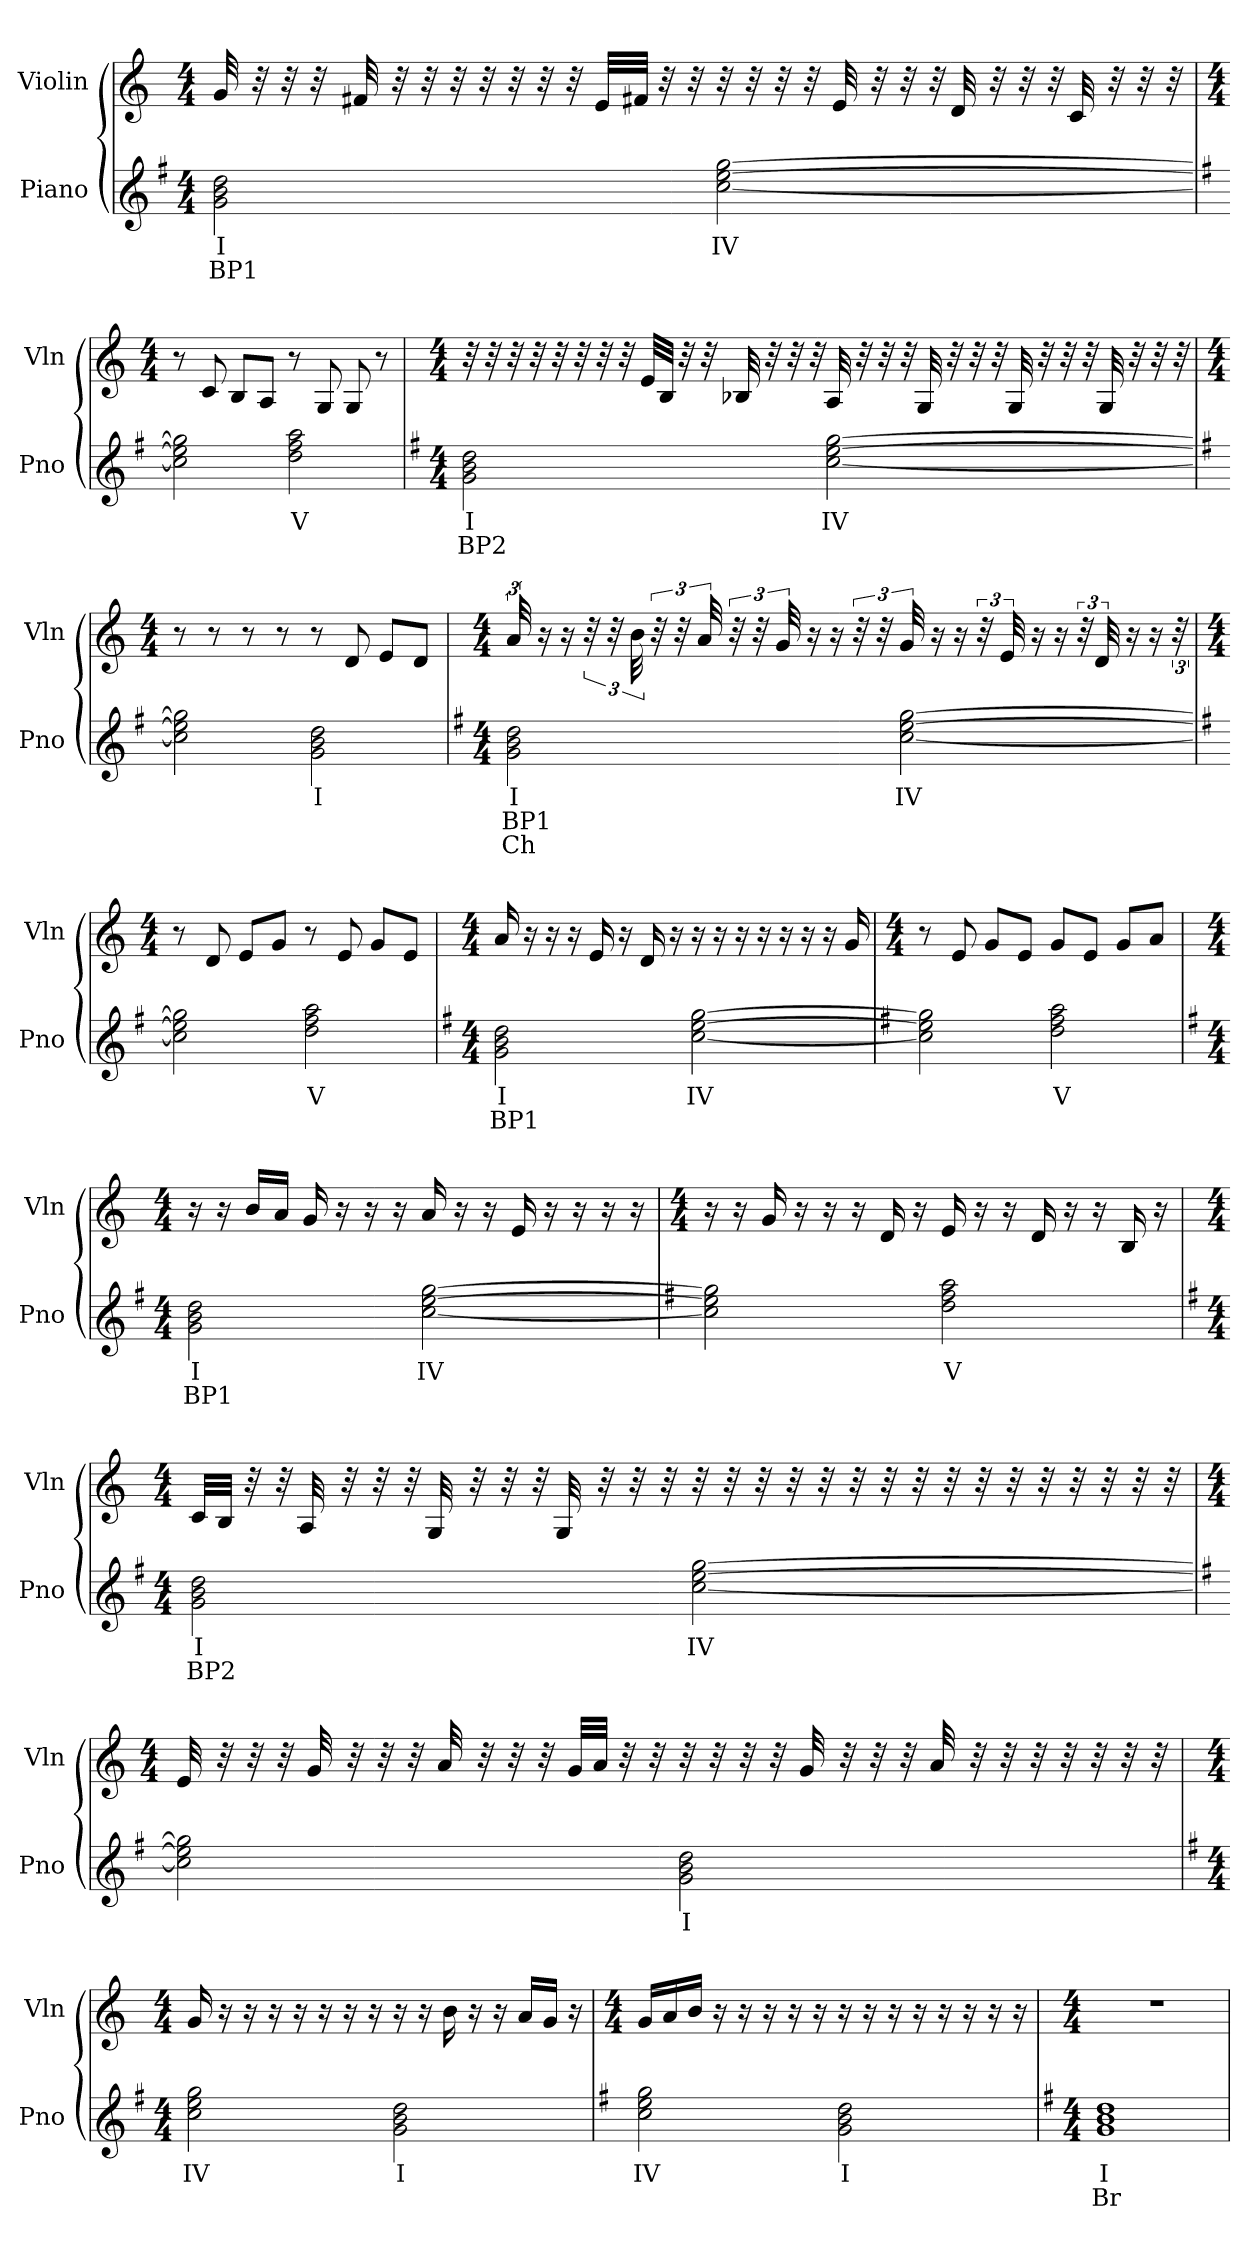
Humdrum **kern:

**kern	**text	**text	**text	**kern
*part2	*part2	*part2	*part2	*part1
*staff2	*staff2	*staff2	*staff2	*staff1
*I"Piano	*	*	*	*I"Violin
*I'Pno	*	*	*	*I'Vln
*k[f#]	*	*	*	*
*G:	*	*	*	*
*M4/4	*	*	*	*M4/4
=	=	=	=	=
2g 2b 2dd	I	BP1	.	32g
.	.	.	.	32r
.	.	.	.	32r
.	.	.	.	32r
.	.	.	.	32f#X
.	.	.	.	32r
.	.	.	.	32r
.	.	.	.	32r
.	.	.	.	32r
.	.	.	.	32r
.	.	.	.	32r
.	.	.	.	32r
.	.	.	.	32eLLL
.	.	.	.	32f#XJJJ
.	.	.	.	32r
.	.	.	.	32r
[2cc [2ee [2gg	IV	.	.	32r
.	.	.	.	32r
.	.	.	.	32r
.	.	.	.	32r
.	.	.	.	32e
.	.	.	.	32r
.	.	.	.	32r
.	.	.	.	32r
.	.	.	.	32d
.	.	.	.	32r
.	.	.	.	32r
.	.	.	.	32r
.	.	.	.	32c
.	.	.	.	32r
.	.	.	.	32r
.	.	.	.	32r
=	=	=	=	=
*k[f#]	*	*	*	*
*G:	*	*	*	*
*	*	*	*	*M4/4
2cc] 2ee] 2gg]	.	.	.	8r
.	.	.	.	8c
.	.	.	.	8BL
.	.	.	.	8AJ
2dd 2ff# 2aa	V	.	.	8r
.	.	.	.	8G
.	.	.	.	8G
.	.	.	.	8r
=	=	=	=	=
*k[f#]	*	*	*	*
*G:	*	*	*	*
*M4/4	*	*	*	*M4/4
2g 2b 2dd	I	BP2	.	32r
.	.	.	.	32r
.	.	.	.	32r
.	.	.	.	32r
.	.	.	.	32r
.	.	.	.	32r
.	.	.	.	32r
.	.	.	.	32r
.	.	.	.	32eLLL
.	.	.	.	32BJJJ
.	.	.	.	32r
.	.	.	.	32r
.	.	.	.	32B-X
.	.	.	.	32r
.	.	.	.	32r
.	.	.	.	32r
[2cc [2ee [2gg	IV	.	.	32A
.	.	.	.	32r
.	.	.	.	32r
.	.	.	.	32r
.	.	.	.	32G
.	.	.	.	32r
.	.	.	.	32r
.	.	.	.	32r
.	.	.	.	32G
.	.	.	.	32r
.	.	.	.	32r
.	.	.	.	32r
.	.	.	.	32G
.	.	.	.	32r
.	.	.	.	32r
.	.	.	.	32r
=	=	=	=	=
*k[f#]	*	*	*	*
*G:	*	*	*	*
*	*	*	*	*M4/4
2cc] 2ee] 2gg]	.	.	.	8r
.	.	.	.	8r
.	.	.	.	8r
.	.	.	.	8r
2g 2b 2dd	I	.	.	8r
.	.	.	.	8d
.	.	.	.	8eL
.	.	.	.	8dJ
=	=	=	=	=
*k[f#]	*	*	*	*
*G:	*	*	*	*
*M4/4	*	*	*	*M4/4
2g 2b 2dd	I	BP1	Ch	48a
.	.	.	.	16r
.	.	.	.	16r
.	.	.	.	48r
.	.	.	.	48r
.	.	.	.	48b
.	.	.	.	48r
.	.	.	.	48r
.	.	.	.	48a
.	.	.	.	48r
.	.	.	.	48r
.	.	.	.	48g
.	.	.	.	16r
.	.	.	.	16r
.	.	.	.	48r
.	.	.	.	48r
[2cc [2ee [2gg	IV	.	.	48g
.	.	.	.	16r
.	.	.	.	16r
.	.	.	.	48r
.	.	.	.	48e
.	.	.	.	16r
.	.	.	.	16r
.	.	.	.	48r
.	.	.	.	48d
.	.	.	.	16r
.	.	.	.	16r
.	.	.	.	48r
=	=	=	=	=
*k[f#]	*	*	*	*
*G:	*	*	*	*
*	*	*	*	*M4/4
2cc] 2ee] 2gg]	.	.	.	8r
.	.	.	.	8d
.	.	.	.	8eL
.	.	.	.	8gJ
2dd 2ff# 2aa	V	.	.	8r
.	.	.	.	8e
.	.	.	.	8gL
.	.	.	.	8eJ
=	=	=	=	=
*k[f#]	*	*	*	*
*G:	*	*	*	*
*M4/4	*	*	*	*M4/4
2g 2b 2dd	I	BP1	.	16a
.	.	.	.	16r
.	.	.	.	16r
.	.	.	.	16r
.	.	.	.	16e
.	.	.	.	16r
.	.	.	.	16d
.	.	.	.	16r
[2cc [2ee [2gg	IV	.	.	16r
.	.	.	.	16r
.	.	.	.	16r
.	.	.	.	16r
.	.	.	.	16r
.	.	.	.	16r
.	.	.	.	16r
.	.	.	.	16g
=	=	=	=	=
*k[f#]	*	*	*	*
*G:	*	*	*	*
*	*	*	*	*M4/4
2cc] 2ee] 2gg]	.	.	.	8r
.	.	.	.	8e
.	.	.	.	8gL
.	.	.	.	8eJ
2dd 2ff# 2aa	V	.	.	8gL
.	.	.	.	8eJ
.	.	.	.	8gL
.	.	.	.	8aJ
=	=	=	=	=
*k[f#]	*	*	*	*
*G:	*	*	*	*
*M4/4	*	*	*	*M4/4
2g 2b 2dd	I	BP1	.	16r
.	.	.	.	16r
.	.	.	.	16bLL
.	.	.	.	16aJJ
.	.	.	.	16g
.	.	.	.	16r
.	.	.	.	16r
.	.	.	.	16r
[2cc [2ee [2gg	IV	.	.	16a
.	.	.	.	16r
.	.	.	.	16r
.	.	.	.	16e
.	.	.	.	16r
.	.	.	.	16r
.	.	.	.	16r
.	.	.	.	16r
=	=	=	=	=
*k[f#]	*	*	*	*
*G:	*	*	*	*
*	*	*	*	*M4/4
2cc] 2ee] 2gg]	.	.	.	16r
.	.	.	.	16r
.	.	.	.	16g
.	.	.	.	16r
.	.	.	.	16r
.	.	.	.	16r
.	.	.	.	16d
.	.	.	.	16r
2dd 2ff# 2aa	V	.	.	16e
.	.	.	.	16r
.	.	.	.	16r
.	.	.	.	16d
.	.	.	.	16r
.	.	.	.	16r
.	.	.	.	16B
.	.	.	.	16r
=	=	=	=	=
*k[f#]	*	*	*	*
*G:	*	*	*	*
*M4/4	*	*	*	*M4/4
2g 2b 2dd	I	BP2	.	32cLLL
.	.	.	.	32BJJJ
.	.	.	.	32r
.	.	.	.	32r
.	.	.	.	32A
.	.	.	.	32r
.	.	.	.	32r
.	.	.	.	32r
.	.	.	.	32G
.	.	.	.	32r
.	.	.	.	32r
.	.	.	.	32r
.	.	.	.	32G
.	.	.	.	32r
.	.	.	.	32r
.	.	.	.	32r
[2cc [2ee [2gg	IV	.	.	32r
.	.	.	.	32r
.	.	.	.	32r
.	.	.	.	32r
.	.	.	.	32r
.	.	.	.	32r
.	.	.	.	32r
.	.	.	.	32r
.	.	.	.	32r
.	.	.	.	32r
.	.	.	.	32r
.	.	.	.	32r
.	.	.	.	32r
.	.	.	.	32r
.	.	.	.	32r
.	.	.	.	32r
=	=	=	=	=
*k[f#]	*	*	*	*
*G:	*	*	*	*
*	*	*	*	*M4/4
2cc] 2ee] 2gg]	.	.	.	32e
.	.	.	.	32r
.	.	.	.	32r
.	.	.	.	32r
.	.	.	.	32g
.	.	.	.	32r
.	.	.	.	32r
.	.	.	.	32r
.	.	.	.	32a
.	.	.	.	32r
.	.	.	.	32r
.	.	.	.	32r
.	.	.	.	32gLLL
.	.	.	.	32aJJJ
.	.	.	.	32r
.	.	.	.	32r
2g 2b 2dd	I	.	.	32r
.	.	.	.	32r
.	.	.	.	32r
.	.	.	.	32r
.	.	.	.	32g
.	.	.	.	32r
.	.	.	.	32r
.	.	.	.	32r
.	.	.	.	32a
.	.	.	.	32r
.	.	.	.	32r
.	.	.	.	32r
.	.	.	.	32r
.	.	.	.	32r
.	.	.	.	32r
.	.	.	.	32r
=	=	=	=	=
*k[f#]	*	*	*	*
*G:	*	*	*	*
*M4/4	*	*	*	*M4/4
2cc 2ee 2gg	IV	.	.	16g
.	.	.	.	16r
.	.	.	.	16r
.	.	.	.	16r
.	.	.	.	16r
.	.	.	.	16r
.	.	.	.	16r
.	.	.	.	16r
2g 2b 2dd	I	.	.	16r
.	.	.	.	16r
.	.	.	.	16b
.	.	.	.	16r
.	.	.	.	16r
.	.	.	.	16aLL
.	.	.	.	16gJJ
.	.	.	.	16r
=	=	=	=	=
*k[f#]	*	*	*	*
*G:	*	*	*	*
*	*	*	*	*M4/4
2cc 2ee 2gg	IV	.	.	16gLL
.	.	.	.	16a
.	.	.	.	16bJJ
.	.	.	.	16r
.	.	.	.	16r
.	.	.	.	16r
.	.	.	.	16r
.	.	.	.	16r
2g 2b 2dd	I	.	.	16r
.	.	.	.	16r
.	.	.	.	16r
.	.	.	.	16r
.	.	.	.	16r
.	.	.	.	16r
.	.	.	.	16r
.	.	.	.	16r
=	=	=	=	=
*k[f#]	*	*	*	*
*G:	*	*	*	*
*M4/4	*	*	*	*M4/4
1g 1b 1dd	I	Br	.	1r
=	=	=	=	=
*-	*-	*-	*-	*-
